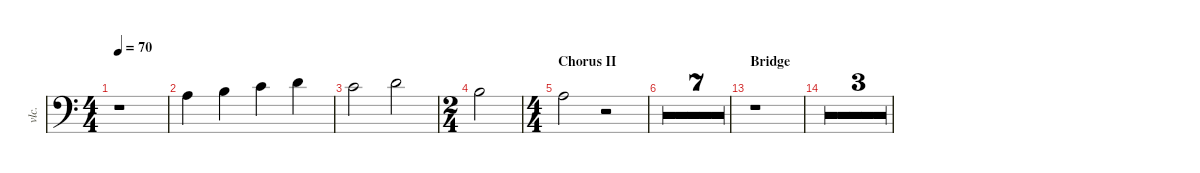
\defaultSystemsLayout 4
\hideDynamics
\bracketExtendMode nobrackets
\otherSystemsTrackNameOrientation horizontal
\track ("Cello 2" "vlc.") {defaultSystemsLayout 4 multiBarRest instrument cello}
\staff {score}
\tuning (A3 D3 G2 C2)
\ts (4 4)
\tempo 70
\clef f4
\ks c
r.1{dy mf} |
7.2.4 9.2.4 10.2.4 12.2.4 |
10.2.2 12.2.2 |
\ts (2 4)
\beaming (8 2 2)
9.2.2 |
\ts (4 4)
\beaming (8 2 2 2 2)
\section ("" "Chorus II")
7.2.2 r.2 |
r.1 |
r.1 |
r.1 |
r.1 |
r.1 |
r.1 |
r.1 |
\section ("" "Bridge")
r.1 |
r.1 |
r.1 |
r.1
